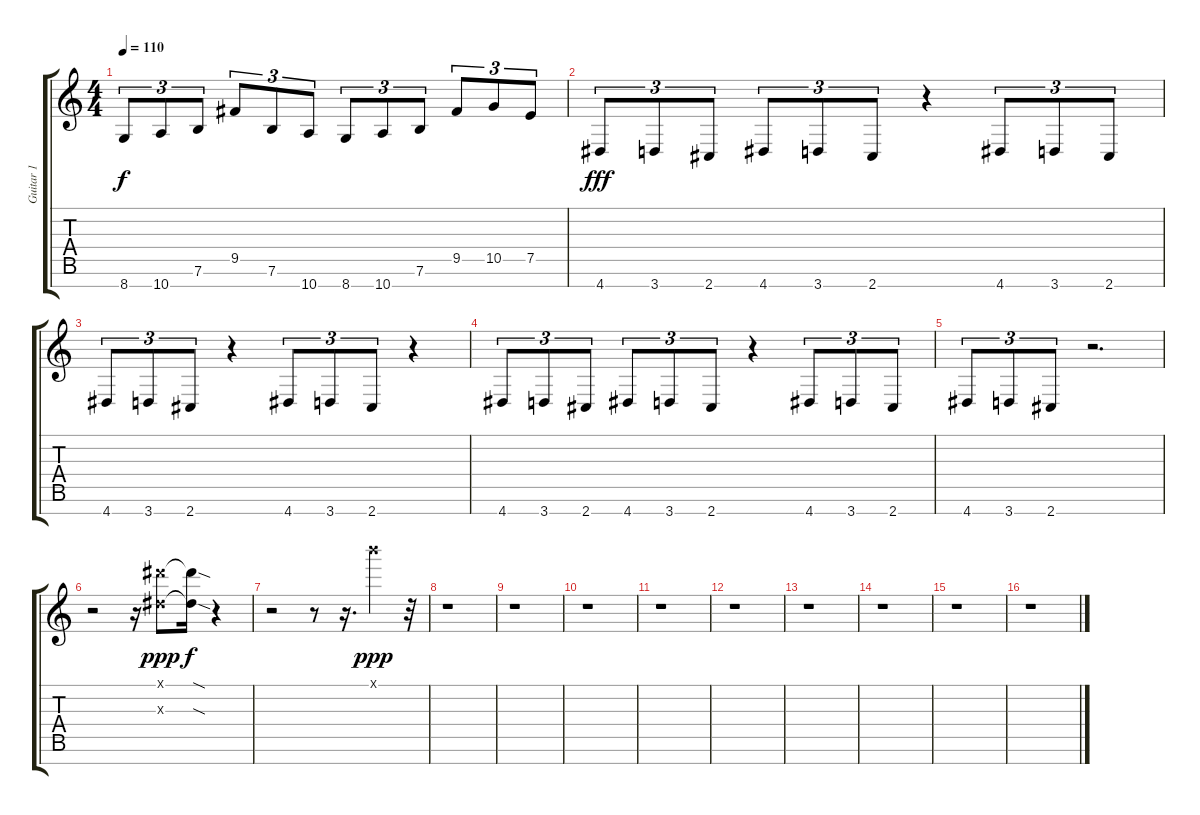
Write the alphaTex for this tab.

\track ("Guitar 1" "Guitar 1") {instrument distortionguitar}
\staff {score tabs}
\tuning (E4 B3 G3 D3 A2 E2 B1) {hide}
\ts (4 4)
\tempo 110
\clef g2
\ks c
8.7.8{tu (3 2) dy f} 10.7.8{tu (3 2)} 7.6.8{tu (3 2)} 9.5.8{tu (3 2)} 7.6.8{tu (3 2)} 10.7.8{tu (3 2)} 8.7.8{tu (3 2)} 10.7.8{tu (3 2)} 7.6.8{tu (3 2)} 9.5.8{tu (3 2)} 10.5.8{tu (3 2)} 7.5.8{tu (3 2)} |
4.7.8{tu (3 2) dy fff} 3.7.8{tu (3 2)} 2.7.8{tu (3 2)} 4.7.8{tu (3 2)} 3.7.8{tu (3 2)} 2.7.8{tu (3 2)} r.4 4.7.8{tu (3 2)} 3.7.8{tu (3 2)} 2.7.8{tu (3 2)} |
4.7.8{tu (3 2)} 3.7.8{tu (3 2)} 2.7.8{tu (3 2)} r.4 4.7.8{tu (3 2)} 3.7.8{tu (3 2)} 2.7.8{tu (3 2)} r.4 |
4.7.8{tu (3 2)} 3.7.8{tu (3 2)} 2.7.8{tu (3 2)} 4.7.8{tu (3 2)} 3.7.8{tu (3 2)} 2.7.8{tu (3 2)} r.4 4.7.8{tu (3 2)} 3.7.8{tu (3 2)} 2.7.8{tu (3 2)} |
4.7.8{tu (3 2)} 3.7.8{tu (3 2)} 2.7.8{tu (3 2)} r.2{d} |
r.2{volume 9} r.16 (11.1{x} 8.3{x}).8{dy ppp} (11.1{sod t} 8.3{sod t}).16{dy f} r.4 |
r.2 r.8 r.16{d} 19.1{x}.4{dy ppp} r.32 |
r.1 |
r.1 |
r.1 |
r.1 |
r.1 |
r.1 |
r.1 |
r.1 |
r.1
